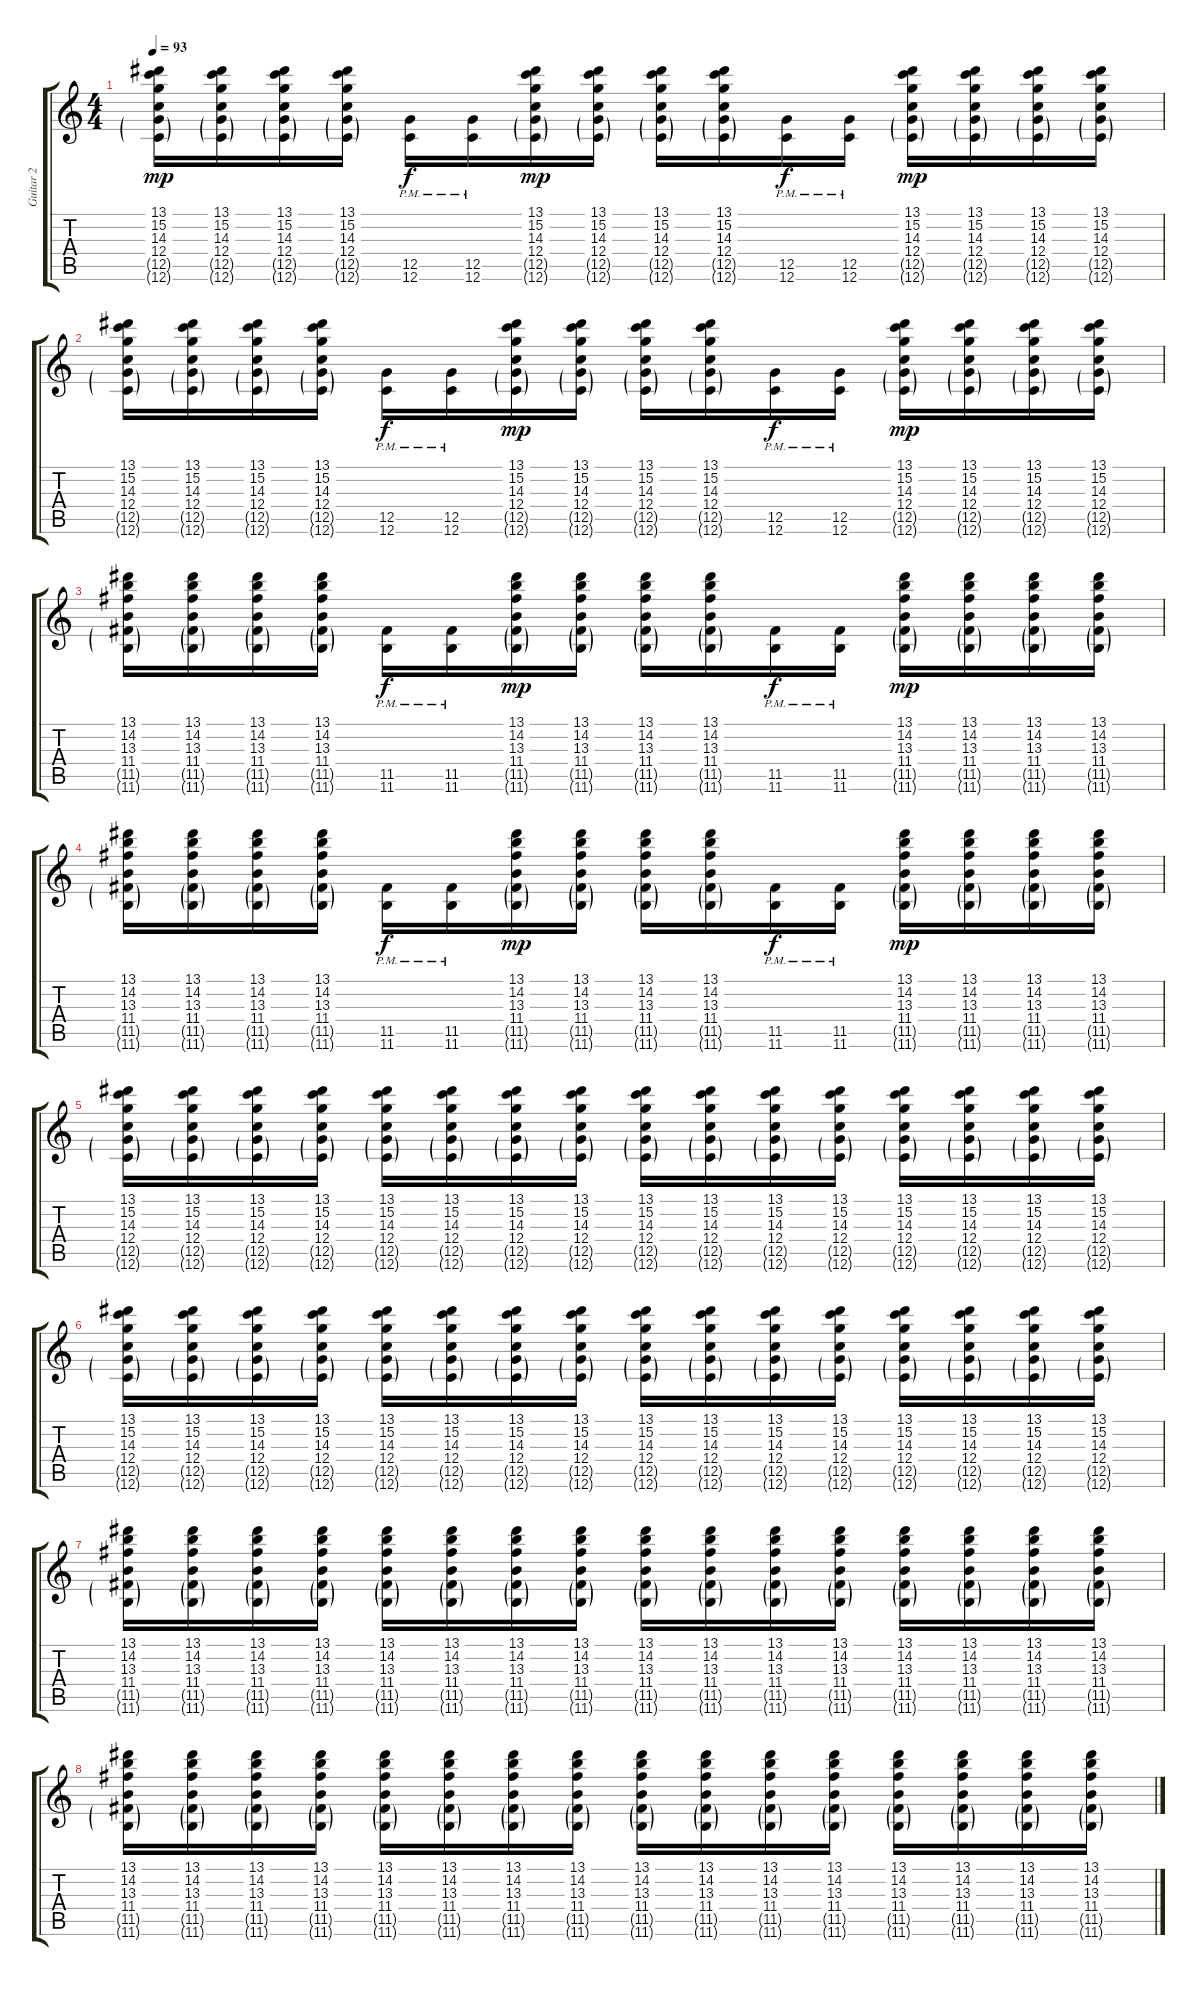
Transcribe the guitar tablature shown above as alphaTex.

\track ("Guitar 2" "Guitar 2") {instrument electricguitarclean}
\staff {score tabs}
\tuning (D4 A3 F3 C3 G2 C2) {hide}
\ts (4 4)
\tempo 93
\clef g2
\ks c
(13.1 15.2 14.3 12.4 12.5{g} 12.6{g}).16{dy mp} (13.1 15.2 14.3 12.4 12.5{g} 12.6{g}).16 (13.1 15.2 14.3 12.4 12.5{g} 12.6{g}).16 (13.1 15.2 14.3 12.4 12.5{g} 12.6{g}).16 (12.5{pm} 12.6{pm}).16{dy f} (12.5{pm} 12.6{pm}).16 (13.1 15.2 14.3 12.4 12.5{g} 12.6{g}).16{dy mp} (13.1 15.2 14.3 12.4 12.5{g} 12.6{g}).16 (13.1 15.2 14.3 12.4 12.5{g} 12.6{g}).16 (13.1 15.2 14.3 12.4 12.5{g} 12.6{g}).16 (12.5{pm} 12.6{pm}).16{dy f} (12.5{pm} 12.6{pm}).16 (13.1 15.2 14.3 12.4 12.5{g} 12.6{g}).16{dy mp} (13.1 15.2 14.3 12.4 12.5{g} 12.6{g}).16 (13.1 15.2 14.3 12.4 12.5{g} 12.6{g}).16 (13.1 15.2 14.3 12.4 12.5{g} 12.6{g}).16 |
(13.1 15.2 14.3 12.4 12.5{g} 12.6{g}).16 (13.1 15.2 14.3 12.4 12.5{g} 12.6{g}).16 (13.1 15.2 14.3 12.4 12.5{g} 12.6{g}).16 (13.1 15.2 14.3 12.4 12.5{g} 12.6{g}).16 (12.5{pm} 12.6{pm}).16{dy f} (12.5{pm} 12.6{pm}).16 (13.1 15.2 14.3 12.4 12.5{g} 12.6{g}).16{dy mp} (13.1 15.2 14.3 12.4 12.5{g} 12.6{g}).16 (13.1 15.2 14.3 12.4 12.5{g} 12.6{g}).16 (13.1 15.2 14.3 12.4 12.5{g} 12.6{g}).16 (12.5{pm} 12.6{pm}).16{dy f} (12.5{pm} 12.6{pm}).16 (13.1 15.2 14.3 12.4 12.5{g} 12.6{g}).16{dy mp} (13.1 15.2 14.3 12.4 12.5{g} 12.6{g}).16 (13.1 15.2 14.3 12.4 12.5{g} 12.6{g}).16 (13.1 15.2 14.3 12.4 12.5{g} 12.6{g}).16 |
(13.1 14.2 13.3 11.4 11.5{g} 11.6{g}).16 (13.1 14.2 13.3 11.4 11.5{g} 11.6{g}).16 (13.1 14.2 13.3 11.4 11.5{g} 11.6{g}).16 (13.1 14.2 13.3 11.4 11.5{g} 11.6{g}).16 (11.5{pm} 11.6{pm}).16{dy f} (11.5{pm} 11.6{pm}).16 (13.1 14.2 13.3 11.4 11.5{g} 11.6{g}).16{dy mp} (13.1 14.2 13.3 11.4 11.5{g} 11.6{g}).16 (13.1 14.2 13.3 11.4 11.5{g} 11.6{g}).16 (13.1 14.2 13.3 11.4 11.5{g} 11.6{g}).16 (11.5{pm} 11.6{pm}).16{dy f} (11.5{pm} 11.6{pm}).16 (13.1 14.2 13.3 11.4 11.5{g} 11.6{g}).16{dy mp} (13.1 14.2 13.3 11.4 11.5{g} 11.6{g}).16 (13.1 14.2 13.3 11.4 11.5{g} 11.6{g}).16 (13.1 14.2 13.3 11.4 11.5{g} 11.6{g}).16 |
(13.1 14.2 13.3 11.4 11.5{g} 11.6{g}).16 (13.1 14.2 13.3 11.4 11.5{g} 11.6{g}).16 (13.1 14.2 13.3 11.4 11.5{g} 11.6{g}).16 (13.1 14.2 13.3 11.4 11.5{g} 11.6{g}).16 (11.5{pm} 11.6{pm}).16{dy f} (11.5{pm} 11.6{pm}).16 (13.1 14.2 13.3 11.4 11.5{g} 11.6{g}).16{dy mp} (13.1 14.2 13.3 11.4 11.5{g} 11.6{g}).16 (13.1 14.2 13.3 11.4 11.5{g} 11.6{g}).16 (13.1 14.2 13.3 11.4 11.5{g} 11.6{g}).16 (11.5{pm} 11.6{pm}).16{dy f} (11.5{pm} 11.6{pm}).16 (13.1 14.2 13.3 11.4 11.5{g} 11.6{g}).16{dy mp} (13.1 14.2 13.3 11.4 11.5{g} 11.6{g}).16 (13.1 14.2 13.3 11.4 11.5{g} 11.6{g}).16 (13.1 14.2 13.3 11.4 11.5{g} 11.6{g}).16 |
(13.1 15.2 14.3 12.4 12.5{g} 12.6{g}).16 (13.1 15.2 14.3 12.4 12.5{g} 12.6{g}).16 (13.1 15.2 14.3 12.4 12.5{g} 12.6{g}).16 (13.1 15.2 14.3 12.4 12.5{g} 12.6{g}).16 (13.1 15.2 14.3 12.4 12.5{g} 12.6{g}).16 (13.1 15.2 14.3 12.4 12.5{g} 12.6{g}).16 (13.1 15.2 14.3 12.4 12.5{g} 12.6{g}).16 (13.1 15.2 14.3 12.4 12.5{g} 12.6{g}).16 (13.1 15.2 14.3 12.4 12.5{g} 12.6{g}).16 (13.1 15.2 14.3 12.4 12.5{g} 12.6{g}).16 (13.1 15.2 14.3 12.4 12.5{g} 12.6{g}).16 (13.1 15.2 14.3 12.4 12.5{g} 12.6{g}).16 (13.1 15.2 14.3 12.4 12.5{g} 12.6{g}).16 (13.1 15.2 14.3 12.4 12.5{g} 12.6{g}).16 (13.1 15.2 14.3 12.4 12.5{g} 12.6{g}).16 (13.1 15.2 14.3 12.4 12.5{g} 12.6{g}).16 |
(13.1 15.2 14.3 12.4 12.5{g} 12.6{g}).16 (13.1 15.2 14.3 12.4 12.5{g} 12.6{g}).16 (13.1 15.2 14.3 12.4 12.5{g} 12.6{g}).16 (13.1 15.2 14.3 12.4 12.5{g} 12.6{g}).16 (13.1 15.2 14.3 12.4 12.5{g} 12.6{g}).16 (13.1 15.2 14.3 12.4 12.5{g} 12.6{g}).16 (13.1 15.2 14.3 12.4 12.5{g} 12.6{g}).16 (13.1 15.2 14.3 12.4 12.5{g} 12.6{g}).16 (13.1 15.2 14.3 12.4 12.5{g} 12.6{g}).16 (13.1 15.2 14.3 12.4 12.5{g} 12.6{g}).16 (13.1 15.2 14.3 12.4 12.5{g} 12.6{g}).16 (13.1 15.2 14.3 12.4 12.5{g} 12.6{g}).16 (13.1 15.2 14.3 12.4 12.5{g} 12.6{g}).16 (13.1 15.2 14.3 12.4 12.5{g} 12.6{g}).16 (13.1 15.2 14.3 12.4 12.5{g} 12.6{g}).16 (13.1 15.2 14.3 12.4 12.5{g} 12.6{g}).16 |
(13.1 14.2 13.3 11.4 11.5{g} 11.6{g}).16 (13.1 14.2 13.3 11.4 11.5{g} 11.6{g}).16 (13.1 14.2 13.3 11.4 11.5{g} 11.6{g}).16 (13.1 14.2 13.3 11.4 11.5{g} 11.6{g}).16 (13.1 14.2 13.3 11.4 11.5{g} 11.6{g}).16 (13.1 14.2 13.3 11.4 11.5{g} 11.6{g}).16 (13.1 14.2 13.3 11.4 11.5{g} 11.6{g}).16 (13.1 14.2 13.3 11.4 11.5{g} 11.6{g}).16 (13.1 14.2 13.3 11.4 11.5{g} 11.6{g}).16 (13.1 14.2 13.3 11.4 11.5{g} 11.6{g}).16 (13.1 14.2 13.3 11.4 11.5{g} 11.6{g}).16 (13.1 14.2 13.3 11.4 11.5{g} 11.6{g}).16 (13.1 14.2 13.3 11.4 11.5{g} 11.6{g}).16 (13.1 14.2 13.3 11.4 11.5{g} 11.6{g}).16 (13.1 14.2 13.3 11.4 11.5{g} 11.6{g}).16 (13.1 14.2 13.3 11.4 11.5{g} 11.6{g}).16 |
(13.1 14.2 13.3 11.4 11.5{g} 11.6{g}).16 (13.1 14.2 13.3 11.4 11.5{g} 11.6{g}).16 (13.1 14.2 13.3 11.4 11.5{g} 11.6{g}).16 (13.1 14.2 13.3 11.4 11.5{g} 11.6{g}).16 (13.1 14.2 13.3 11.4 11.5{g} 11.6{g}).16 (13.1 14.2 13.3 11.4 11.5{g} 11.6{g}).16 (13.1 14.2 13.3 11.4 11.5{g} 11.6{g}).16 (13.1 14.2 13.3 11.4 11.5{g} 11.6{g}).16 (13.1 14.2 13.3 11.4 11.5{g} 11.6{g}).16 (13.1 14.2 13.3 11.4 11.5{g} 11.6{g}).16 (13.1 14.2 13.3 11.4 11.5{g} 11.6{g}).16 (13.1 14.2 13.3 11.4 11.5{g} 11.6{g}).16 (13.1 14.2 13.3 11.4 11.5{g} 11.6{g}).16 (13.1 14.2 13.3 11.4 11.5{g} 11.6{g}).16 (13.1 14.2 13.3 11.4 11.5{g} 11.6{g}).16 (13.1 14.2 13.3 11.4 11.5{g} 11.6{g}).16
